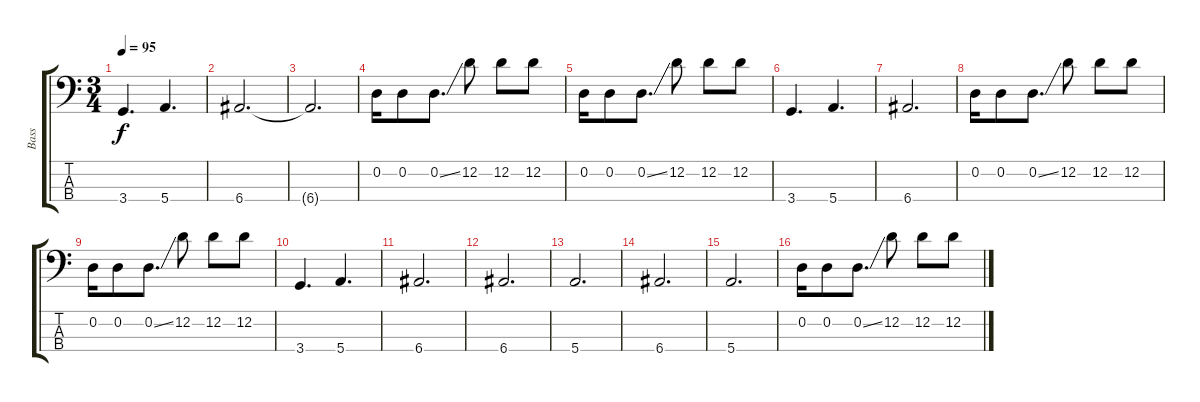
\track ("Bass" "Bass") {instrument electricbasspick}
\staff {score tabs}
\tuning (G2 D2 A1 E1) {hide}
\ts (3 4)
\tempo 95
\clef f4
\ks c
3.4.4{d dy f} 5.4.4{d} |
6.4.2{d} |
6.4{t}.2{d} |
0.2.16 0.2.8 0.2{ss}.8{d} 12.2.8 12.2.8 12.2.8 |
0.2.16 0.2.8 0.2{ss}.8{d} 12.2.8 12.2.8 12.2.8 |
3.4.4{d} 5.4.4{d} |
6.4.2{d} |
0.2.16 0.2.8 0.2{ss}.8{d} 12.2.8 12.2.8 12.2.8 |
0.2.16 0.2.8 0.2{ss}.8{d} 12.2.8 12.2.8 12.2.8 |
3.4.4{d} 5.4.4{d} |
6.4.2{d} |
6.4.2{d} |
5.4.2{d} |
6.4.2{d} |
5.4.2{d} |
0.2.16 0.2.8 0.2{ss}.8{d} 12.2.8 12.2.8 12.2.8
